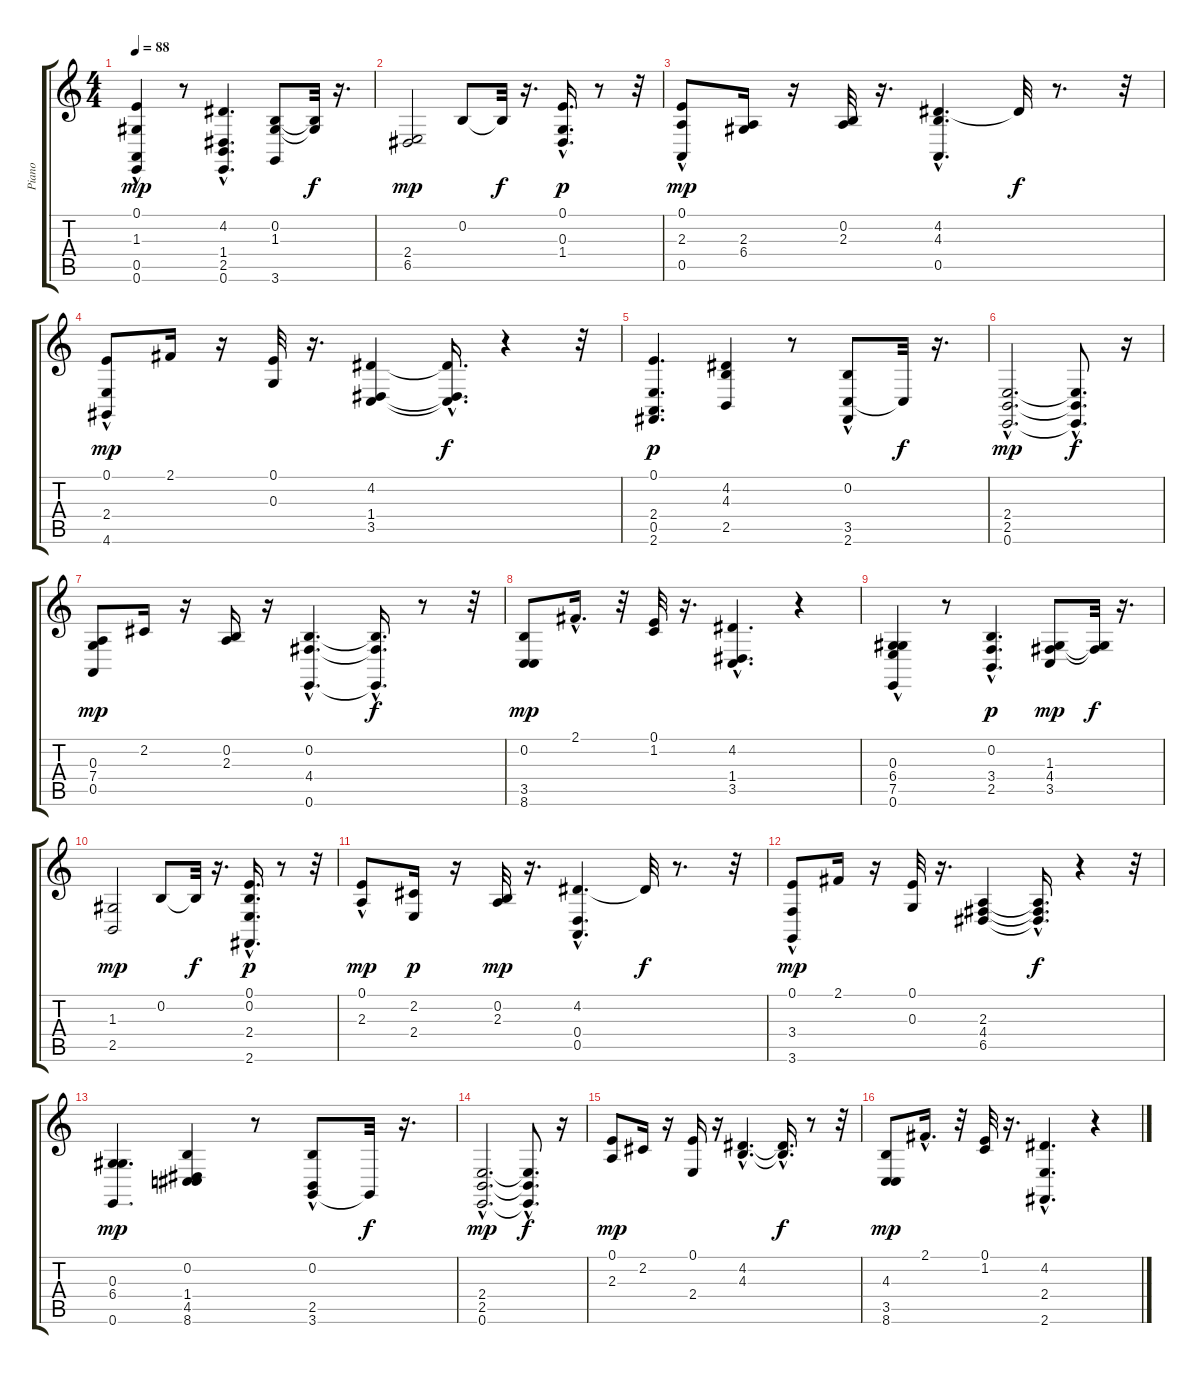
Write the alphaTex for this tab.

\track ("Piano" "Piano") {instrument electricpiano1}
\staff {score tabs}
\tuning (E4 B3 G3 D3 A2 E2) {hide}
\ts (4 4)
\tempo 88
\clef g2
\ks c
(0.1{hac} 1.3 0.5{hac} 0.6).4{dy mp} r.8 (4.2{hac} 1.4{hac} 2.5{hac} 0.6{hac}).4{d} (0.2 1.3 3.6).8 (0.2{t} 1.3{t}).32{dy f} r.16{d} |
(2.4 6.5).2{dy mp} 0.2.8 0.2{t}.32{dy f} r.16{d} (0.1{hac} 0.3 1.4).16{d dy p} r.8 r.32 |
(0.1{hac} 2.3{hac} 0.5).8{dy mp} (2.3 6.4).16 r.16 (0.2 2.3).32 r.16{d} (4.2{hac} 4.3{hac} 0.5{hac}).4{d} 4.2{t}.32{dy f} r.8{d} r.32 |
(0.1{hac} 2.4 4.6).8{dy mp} 2.1.16 r.16 (0.1 0.3).32 r.16{d} (4.2 1.4 3.5).4 (4.2{t} 1.4{hac t} 3.5{hac t}).16{d dy f} r.4 r.32 |
(0.1 2.4 0.5 2.6).4{d dy p} (4.2 4.3 2.5).4 r.8 (0.2{hac} 3.5 2.6).8 3.5{t}.32{dy f} r.16{d} |
(2.4{hac} 2.5{hac} 0.6{hac}).2{d dy mp} (2.4{hac t} 2.5{hac t} 0.6{hac t}).8{d dy f} r.16 |
(0.3 7.4 0.5).8{dy mp} 2.2.16 r.16 (0.2 2.3).16 r.16 (0.2{hac} 4.4{hac} 0.6{hac}).4{d} (0.2{t} 4.4{hac t} 0.6{t}).16{d dy f} r.8 r.32 |
(0.2 3.5 8.6).8{dy mp} 2.1{hac}.16{d} r.32 (0.1 1.2).32 r.16{d} (4.2 1.4{hac} 3.5).4{d} r.4 |
(0.3{hac} 6.4 7.5{hac} 0.6{hac}).4 r.8 (0.2{hac} 3.4{hac} 2.5{hac}).4{d dy p} (1.3 4.4 3.5).8{dy mp} (1.3{t} 4.4{t}).32{dy f} r.16{d} |
(1.3 2.5).2{dy mp} 0.2.8 0.2{t}.32{dy f} r.16{d} (0.1{hac} 0.2 2.4 2.6).16{d dy p} r.8 r.32 |
(0.1{hac} 2.3{hac}).8{dy mp} (2.2 2.4).16{dy p} r.16 (0.2 2.3).32{dy mp} r.16{d} (4.2{hac} 0.4{hac} 0.5{hac}).4{d} 4.2{t}.32{dy f} r.8{d} r.32 |
(0.1{hac} 3.4 3.6).8{dy mp} 2.1.16 r.16 (0.1 0.3).32 r.16{d} (2.3 4.4 6.5).4 (2.3{hac t} 4.4{t} 6.5{hac t}).16{d dy f} r.4 r.32 |
(0.3 6.4 0.6).4{d dy mp} (0.2 1.4 4.5 8.6).4 r.8 (0.2{hac} 2.5 3.6).8 3.6{t}.32{dy f} r.16{d} |
(2.4{hac} 2.5{hac} 0.6{hac}).2{d dy mp} (2.4{hac t} 2.5{hac t} 0.6{hac t}).8{d dy f} r.16 |
(0.1 2.3).8{dy mp} 2.2.16 r.16 (0.1 2.4).16 r.16 (4.2{hac} 4.3{hac}).4{d} (4.2{hac t} 4.3{t}).16{d dy f} r.8 r.32 |
(4.3 3.5 8.6).8{dy mp} 2.1{hac}.16{d} r.32 (0.1 1.2).32 r.16{d} (4.2 2.4 2.6{hac}).4{d} r.4
